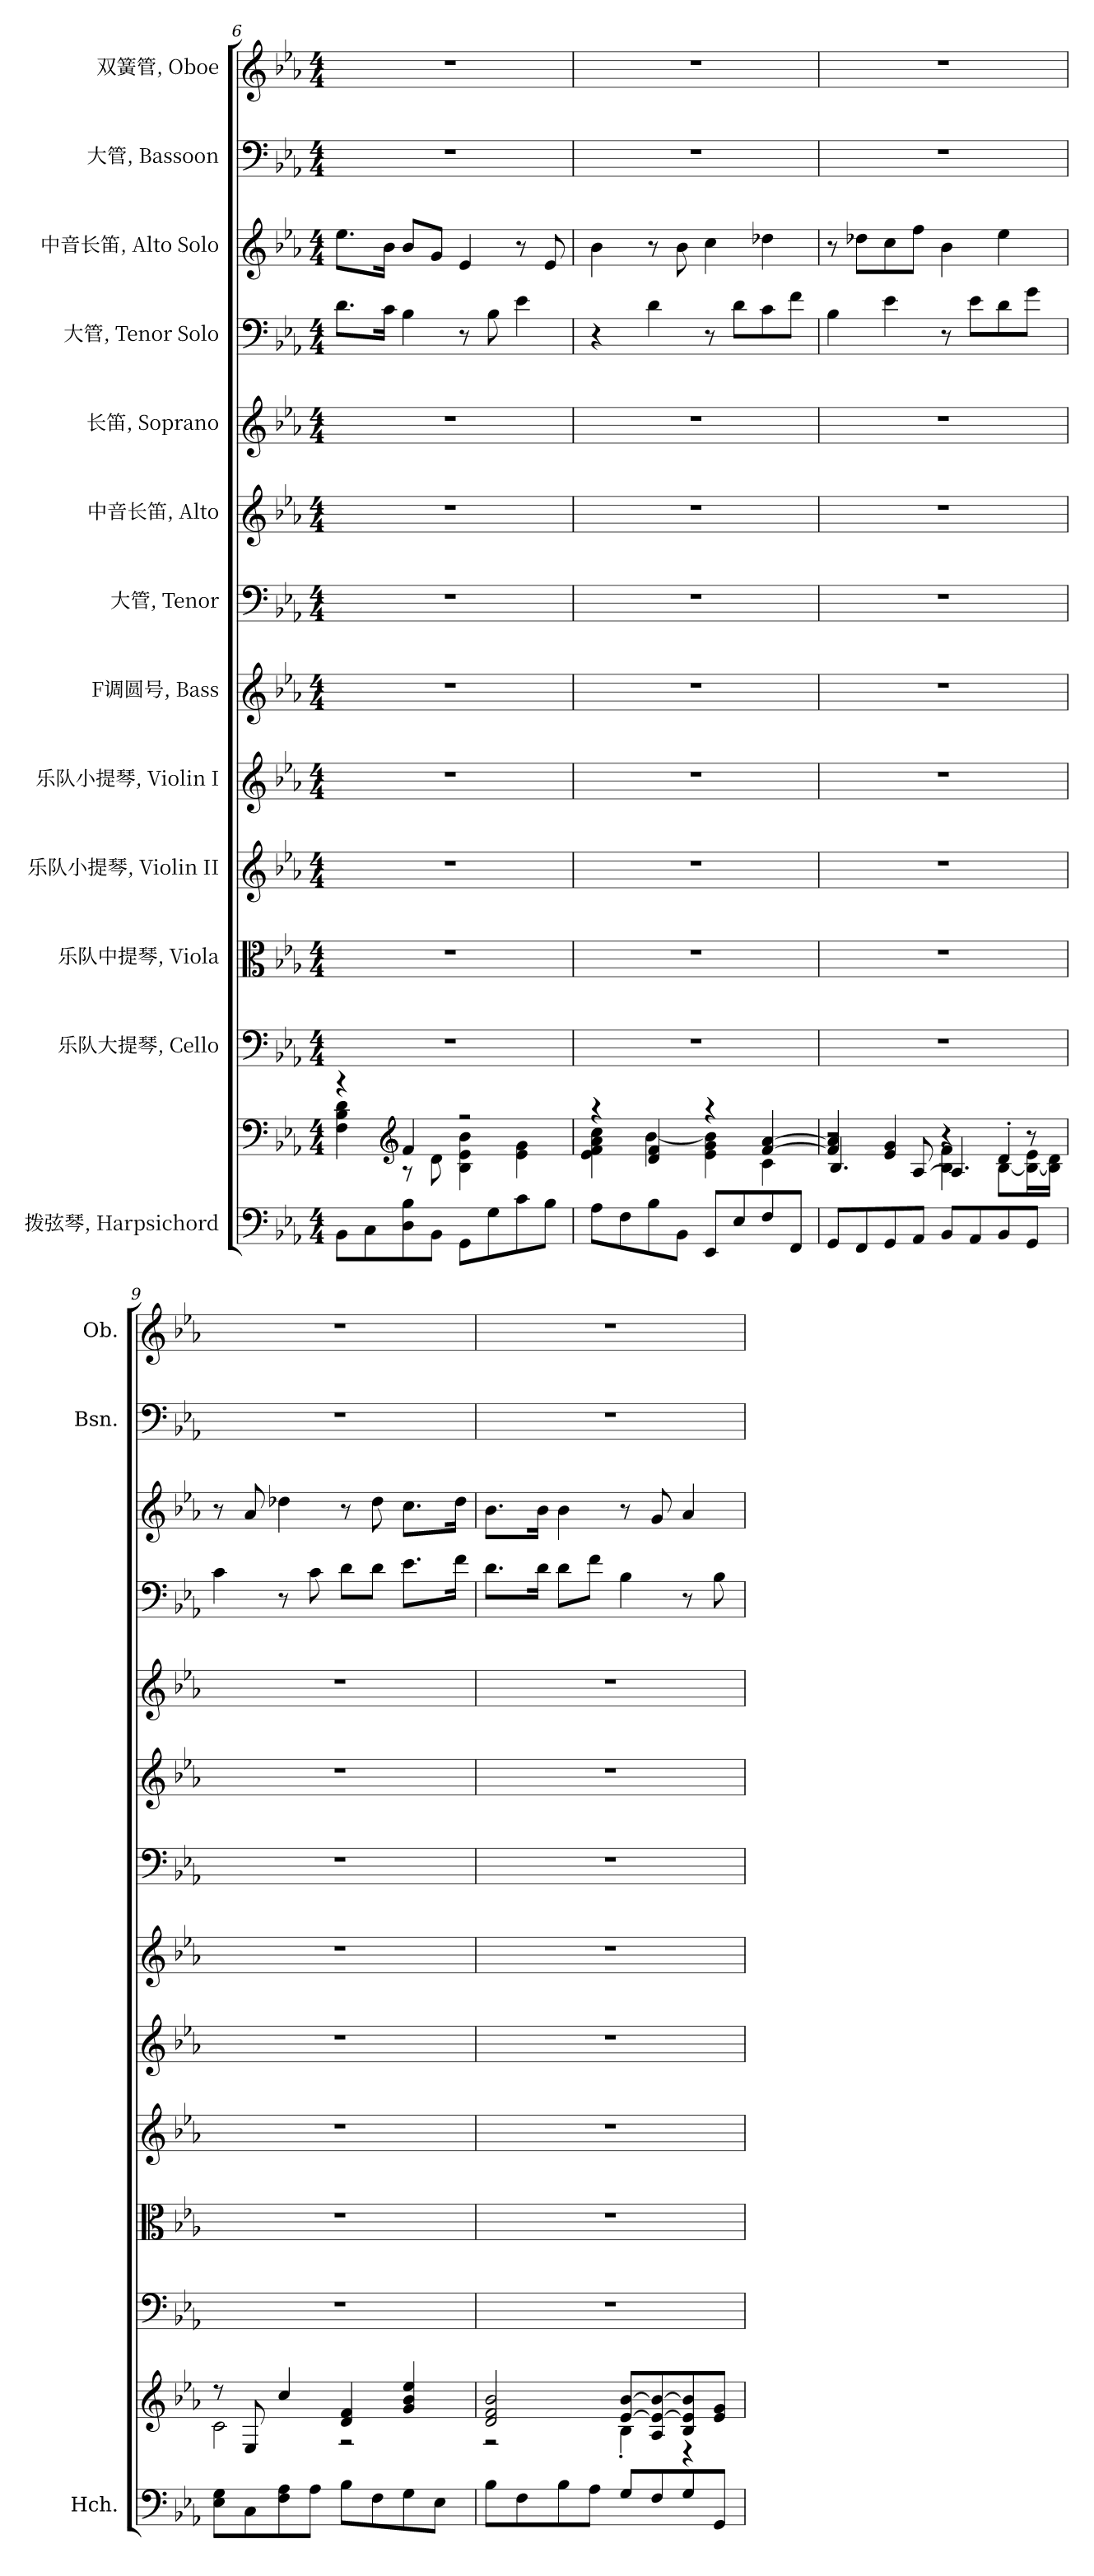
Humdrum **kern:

**kern	**kern	**kern	**kern	**kern	**kern	**kern	**kern	**kern	**kern	**kern	**kern	**kern	**kern
*part13	*part13	*part12	*part11	*part10	*part9	*part8	*part7	*part6	*part5	*part4	*part3	*part2	*part1
*staff14	*staff13	*staff12	*staff11	*staff10	*staff9	*staff8	*staff7	*staff6	*staff5	*staff4	*staff3	*staff2	*staff1
*I"拨弦琴, Harpsichord	*	*I"乐队大提琴, Cello	*I"乐队中提琴, Viola	*I"乐队小提琴, Violin II	*I"乐队小提琴, Violin I	*I"F调圆号, Bass	*I"大管, Tenor	*I"中音长笛, Alto	*I"长笛, Soprano	*I"大管, Tenor Solo	*I"中音长笛, Alto Solo	*I"大管, Bassoon	*I"双簧管, Oboe
*I'Hch.	*	*	*	*	*	*	*	*	*	*	*	*I'Bsn.	*I'Ob.
*clefF4	*clefF4	*clefF4	*clefC3	*clefG2	*clefG2	*clefG2	*clefF4	*clefG2	*clefG2	*clefF4	*clefG2	*clefF4	*clefG2
*	*	*	*	*	*	*ITrd4c7	*	*ITrd3c5	*	*	*ITrd3c5	*	*
*k[b-e-a-]	*k[b-e-a-]	*k[b-e-a-]	*k[b-e-a-]	*k[b-e-a-]	*k[b-e-a-]	*k[b-e-a-d-]	*k[b-e-a-]	*k[b-e-]	*k[b-e-a-]	*k[b-e-a-]	*k[b-e-]	*k[b-e-a-]	*k[b-e-a-]
*M4/4	*M4/4	*M4/4	*M4/4	*M4/4	*M4/4	*M4/4	*M4/4	*M4/4	*M4/4	*M4/4	*M4/4	*M4/4	*M4/4
=6	=6	=6	=6	=6	=6	=6	=6	=6	=6	=6	=6	=6	=6
*	*^	*	*	*	*	*	*	*	*	*	*	*	*
8BB-\L	4r	4F\ 4B-\ 4d\	1r	1r	1r	1r	1r	1r	1r	1r	8.d\L	8.b-\L	1r	1r
8C\	.	.	.	.	.	.	.	.	.	.	.	.	.	.
.	.	.	.	.	.	.	.	.	.	.	16c\Jk	16f\Jk	.	.
*	*clefG2	*	*	*	*	*	*	*	*	*	*	*	*	*
8D\ 8B-\	4f/	8r	.	.	.	.	.	.	.	.	4B-\	8f/L	.	.
8BB-\J	.	8d\	.	.	.	.	.	.	.	.	.	8d/J	.	.
8GG\L	2r	4B-\ 4e-\ 4b-\	.	.	.	.	.	.	.	.	8r	4B-/	.	.
8G\	.	.	.	.	.	.	.	.	.	.	8B-\	.	.	.
8c\	.	4e-\ 4g\	.	.	.	.	.	.	.	.	4e-\	8r	.	.
8B-\J	.	.	.	.	.	.	.	.	.	.	.	8B-/	.	.
!!LO:PB:g=z
=7	=7	=7	=7	=7	=7	=7	=7	=7	=7	=7	=7	=7	=7	=7
8A-\L	4r	4e-\ 4f\ 4a-\ 4cc\	1r	1r	1r	1r	1r	1r	1r	1r	4r	4f\	1r	1r
8F\	.	.	.	.	.	.	.	.	.	.	.	.	.	.
8B-\	4d/ 4f/	[4b-\	.	.	.	.	.	.	.	.	4d\	8r	.	.
8BB-\J	.	.	.	.	.	.	.	.	.	.	.	8f\	.	.
8EE-/L	4r	4e-\ 4g\ 4b-\]	.	.	.	.	.	.	.	.	8r	4g\	.	.
8E-/	.	.	.	.	.	.	.	.	.	.	8d\L	.	.	.
8F/	[4f/ [4a-/	4c\	.	.	.	.	.	.	.	.	8c\	4a-X\	.	.
8FF/J	.	.	.	.	.	.	.	.	.	.	8f\J	.	.	.
=8	=8	=8	=8	=8	=8	=8	=8	=8	=8	=8	=8	=8	=8	=8
*	*	*^	*	*	*	*	*	*	*	*	*	*	*	*
8GG/L	4f/] 4a-/]	2r	4.B-/	1r	1r	1r	1r	1r	1r	1r	1r	4B-\	8r	1r	1r
8FF/	.	.	.	.	.	.	.	.	.	.	.	.	8a-X\L	.	.
8GG/	4e-/ 4g/	.	.	.	.	.	.	.	.	.	.	4e-\	8g\	.	.
8AA-/J	.	.	[8A-/	.	.	.	.	.	.	.	.	.	8cc\J	.	.
8BB-/L	4r	4B-\ 4f\	4.A-/]	.	.	.	.	.	.	.	.	8r	4f\	.	.
8AA-/	.	.	.	.	.	.	.	.	.	.	.	8e-\L	.	.	.
8BB-/	4d'/	[8B-\L	.	.	.	.	.	.	.	.	.	8d\	4b-\	.	.
8GG/J	.	16B-\_ 16e-\L	8r	.	.	.	.	.	.	.	.	8g\J	.	.	.
.	.	16B-\] 16d\JJ	.	.	.	.	.	.	.	.	.	.	.	.	.
*	*	*v	*v	*	*	*	*	*	*	*	*	*	*	*	*
=9	=9	=9	=9	=9	=9	=9	=9	=9	=9	=9	=9	=9	=9	=9
8E-\ 8G\L	8r	2c\	1r	1r	1r	1r	1r	1r	1r	1r	4c\	8r	1r	1r
8C\	8E-/	.	.	.	.	.	.	.	.	.	.	8e-/	.	.
8F\ 8A-\	4cc/	.	.	.	.	.	.	.	.	.	8r	4a-X\	.	.
8A-\J	.	.	.	.	.	.	.	.	.	.	8c\	.	.	.
8B-\L	4d/ 4f/	2r	.	.	.	.	.	.	.	.	8d\L	8r	.	.
8F\	.	.	.	.	.	.	.	.	.	.	8d\J	8a-\	.	.
8G\	4g/ 4b-/ 4ee-/	.	.	.	.	.	.	.	.	.	8.e-\L	8.g\L	.	.
8E-\J	.	.	.	.	.	.	.	.	.	.	.	.	.	.
.	.	.	.	.	.	.	.	.	.	.	16f\Jk	16a-\Jk	.	.
!!LO:PB:g=z
=10	=10	=10	=10	=10	=10	=10	=10	=10	=10	=10	=10	=10	=10	=10
8B-\L	2d/ 2f/ 2b-/	2r	1r	1r	1r	1r	1r	1r	1r	1r	8.d\L	8.f\L	1r	1r
8F\	.	.	.	.	.	.	.	.	.	.	.	.	.	.
.	.	.	.	.	.	.	.	.	.	.	16d\Jk	16f\Jk	.	.
8B-\	.	.	.	.	.	.	.	.	.	.	8d\L	4f\	.	.
8A-\J	.	.	.	.	.	.	.	.	.	.	8f\J	.	.	.
8G/L	[8e-/ [8b-/L	4B-'\	.	.	.	.	.	.	.	.	4B-\	8r	.	.
8F/	8A-/ 8e-/_ 8b-/_	.	.	.	.	.	.	.	.	.	.	8d/	.	.
8G/	8B-/ 8e-/] 8b-/]	4r	.	.	.	.	.	.	.	.	8r	4e-/	.	.
8GG/J	8e-/ 8g/J	.	.	.	.	.	.	.	.	.	8B-\	.	.	.
*	*v	*v	*	*	*	*	*	*	*	*	*	*	*	*
=	=	=	=	=	=	=	=	=	=	=	=	=	=
*-	*-	*-	*-	*-	*-	*-	*-	*-	*-	*-	*-	*-	*-
